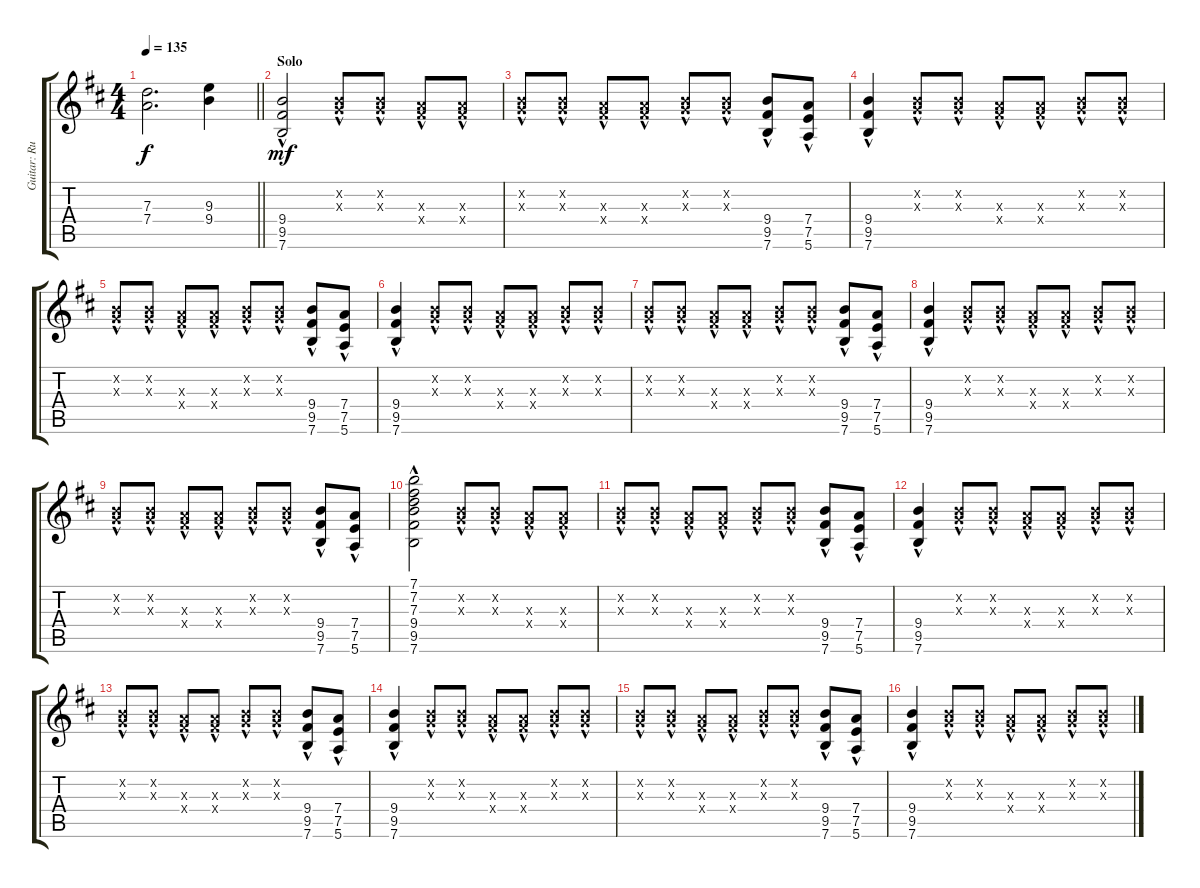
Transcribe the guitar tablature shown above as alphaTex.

\track ("Guitar: Rudolf" "Guitar: Ru") {instrument electricguitarclean}
\staff {score tabs}
\tuning (E4 B3 G3 D3 A2 E2) {hide}
\ts (4 4)
\tempo 135
\clef g2
\barLineRight lightlight
\ks d
(7.3{t} 7.4{t}).2{d dy f} (9.3 9.4).4 |
\section ("" "Solo")
(9.4{hac} 9.5{hac} 7.6{hac}).2{dy mf} (0.2{hac x} 0.3{hac x}).8 (0.2{hac x} 0.3{hac x}).8 (2.3{hac x} 4.4{hac x}).8 (2.3{hac x} 4.4{hac x}).8 |
(0.2{hac x} 0.3{hac x}).8 (0.2{hac x} 0.3{hac x}).8 (2.3{hac x} 4.4{hac x}).8 (2.3{hac x} 4.4{hac x}).8 (0.2{hac x} 0.3{hac x}).8 (0.2{hac x} 0.3{hac x}).8 (9.4{hac} 9.5{hac} 7.6{hac}).8 (7.4{hac} 7.5{hac} 5.6{hac}).8 |
(9.4{hac} 9.5{hac} 7.6{hac}).4 (0.2{hac x} 0.3{hac x}).8 (0.2{hac x} 0.3{hac x}).8 (2.3{hac x} 4.4{hac x}).8 (2.3{hac x} 4.4{hac x}).8 (0.2{hac x} 0.3{hac x}).8 (0.2{hac x} 0.3{hac x}).8 |
(0.2{hac x} 0.3{hac x}).8 (0.2{hac x} 0.3{hac x}).8 (2.3{hac x} 4.4{hac x}).8 (2.3{hac x} 4.4{hac x}).8 (0.2{hac x} 0.3{hac x}).8 (0.2{hac x} 0.3{hac x}).8 (9.4{hac} 9.5{hac} 7.6{hac}).8 (7.4{hac} 7.5{hac} 5.6{hac}).8 |
(9.4{hac} 9.5{hac} 7.6{hac}).4 (0.2{hac x} 0.3{hac x}).8 (0.2{hac x} 0.3{hac x}).8 (2.3{hac x} 4.4{hac x}).8 (2.3{hac x} 4.4{hac x}).8 (0.2{hac x} 0.3{hac x}).8 (0.2{hac x} 0.3{hac x}).8 |
(0.2{hac x} 0.3{hac x}).8 (0.2{hac x} 0.3{hac x}).8 (2.3{hac x} 4.4{hac x}).8 (2.3{hac x} 4.4{hac x}).8 (0.2{hac x} 0.3{hac x}).8 (0.2{hac x} 0.3{hac x}).8 (9.4{hac} 9.5{hac} 7.6{hac}).8 (7.4{hac} 7.5{hac} 5.6{hac}).8 |
(9.4{hac} 9.5{hac} 7.6{hac}).4 (0.2{hac x} 0.3{hac x}).8 (0.2{hac x} 0.3{hac x}).8 (2.3{hac x} 4.4{hac x}).8 (2.3{hac x} 4.4{hac x}).8 (0.2{hac x} 0.3{hac x}).8 (0.2{hac x} 0.3{hac x}).8 |
(0.2{hac x} 0.3{hac x}).8 (0.2{hac x} 0.3{hac x}).8 (2.3{hac x} 4.4{hac x}).8 (2.3{hac x} 4.4{hac x}).8 (0.2{hac x} 0.3{hac x}).8 (0.2{hac x} 0.3{hac x}).8 (9.4{hac} 9.5{hac} 7.6{hac}).8 (7.4{hac} 7.5{hac} 5.6{hac}).8 |
(7.1{hac} 7.2{hac} 7.3{hac} 9.4{hac} 9.5{hac} 7.6{hac}).2 (0.2{hac x} 0.3{hac x}).8 (0.2{hac x} 0.3{hac x}).8 (2.3{hac x} 4.4{hac x}).8 (2.3{hac x} 4.4{hac x}).8 |
(0.2{hac x} 0.3{hac x}).8 (0.2{hac x} 0.3{hac x}).8 (2.3{hac x} 4.4{hac x}).8 (2.3{hac x} 4.4{hac x}).8 (0.2{hac x} 0.3{hac x}).8 (0.2{hac x} 0.3{hac x}).8 (9.4{hac} 9.5{hac} 7.6{hac}).8 (7.4{hac} 7.5{hac} 5.6{hac}).8 |
(9.4{hac} 9.5{hac} 7.6{hac}).4 (0.2{hac x} 0.3{hac x}).8 (0.2{hac x} 0.3{hac x}).8 (2.3{hac x} 4.4{hac x}).8 (2.3{hac x} 4.4{hac x}).8 (0.2{hac x} 0.3{hac x}).8 (0.2{hac x} 0.3{hac x}).8 |
(0.2{hac x} 0.3{hac x}).8 (0.2{hac x} 0.3{hac x}).8 (2.3{hac x} 4.4{hac x}).8 (2.3{hac x} 4.4{hac x}).8 (0.2{hac x} 0.3{hac x}).8 (0.2{hac x} 0.3{hac x}).8 (9.4{hac} 9.5{hac} 7.6{hac}).8 (7.4{hac} 7.5{hac} 5.6{hac}).8 |
(9.4{hac} 9.5{hac} 7.6{hac}).4 (0.2{hac x} 0.3{hac x}).8 (0.2{hac x} 0.3{hac x}).8 (2.3{hac x} 4.4{hac x}).8 (2.3{hac x} 4.4{hac x}).8 (0.2{hac x} 0.3{hac x}).8 (0.2{hac x} 0.3{hac x}).8 |
(0.2{hac x} 0.3{hac x}).8 (0.2{hac x} 0.3{hac x}).8 (2.3{hac x} 4.4{hac x}).8 (2.3{hac x} 4.4{hac x}).8 (0.2{hac x} 0.3{hac x}).8 (0.2{hac x} 0.3{hac x}).8 (9.4{hac} 9.5{hac} 7.6{hac}).8 (7.4{hac} 7.5{hac} 5.6{hac}).8 |
(9.4{hac} 9.5{hac} 7.6{hac}).4 (0.2{hac x} 0.3{hac x}).8 (0.2{hac x} 0.3{hac x}).8 (2.3{hac x} 4.4{hac x}).8 (2.3{hac x} 4.4{hac x}).8 (0.2{hac x} 0.3{hac x}).8 (0.2{hac x} 0.3{hac x}).8
